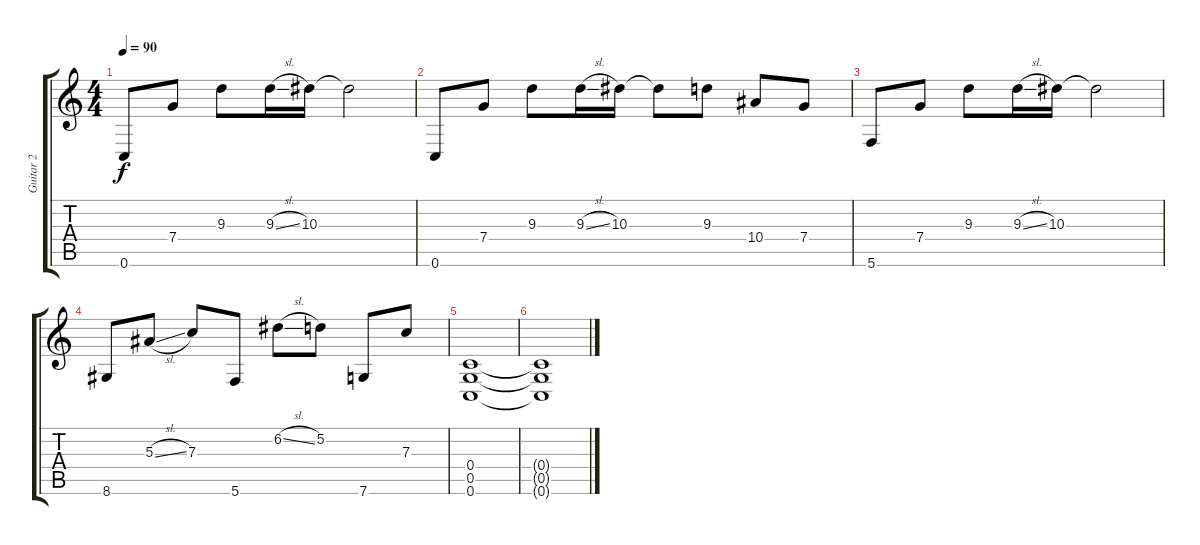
\track ("Guitar 2" "Guitar 2") {instrument overdrivenguitar}
\staff {score tabs}
\tuning (D4 A3 F3 C3 G2 C2) {hide}
\ts (4 4)
\tempo 90
\clef g2
\ks c
0.6.8{dy f} 7.4.8 9.3.8 9.3{sl}.16 10.3.16 10.3{t}.2 |
0.6.8 7.4.8 9.3.8 9.3{sl}.16 10.3.16 10.3{t}.8 9.3.8 10.4.8 7.4.8 |
5.6.8 7.4.8 9.3.8 9.3{sl}.16 10.3.16 10.3{t}.2 |
8.6.8 5.3{sl}.8 7.3.8 5.6.8 6.2{sl}.8 5.2.8 7.6.8 7.3.8 |
(0.4 0.5 0.6).1 |
(0.4{t} 0.5{t} 0.6{t}).1
